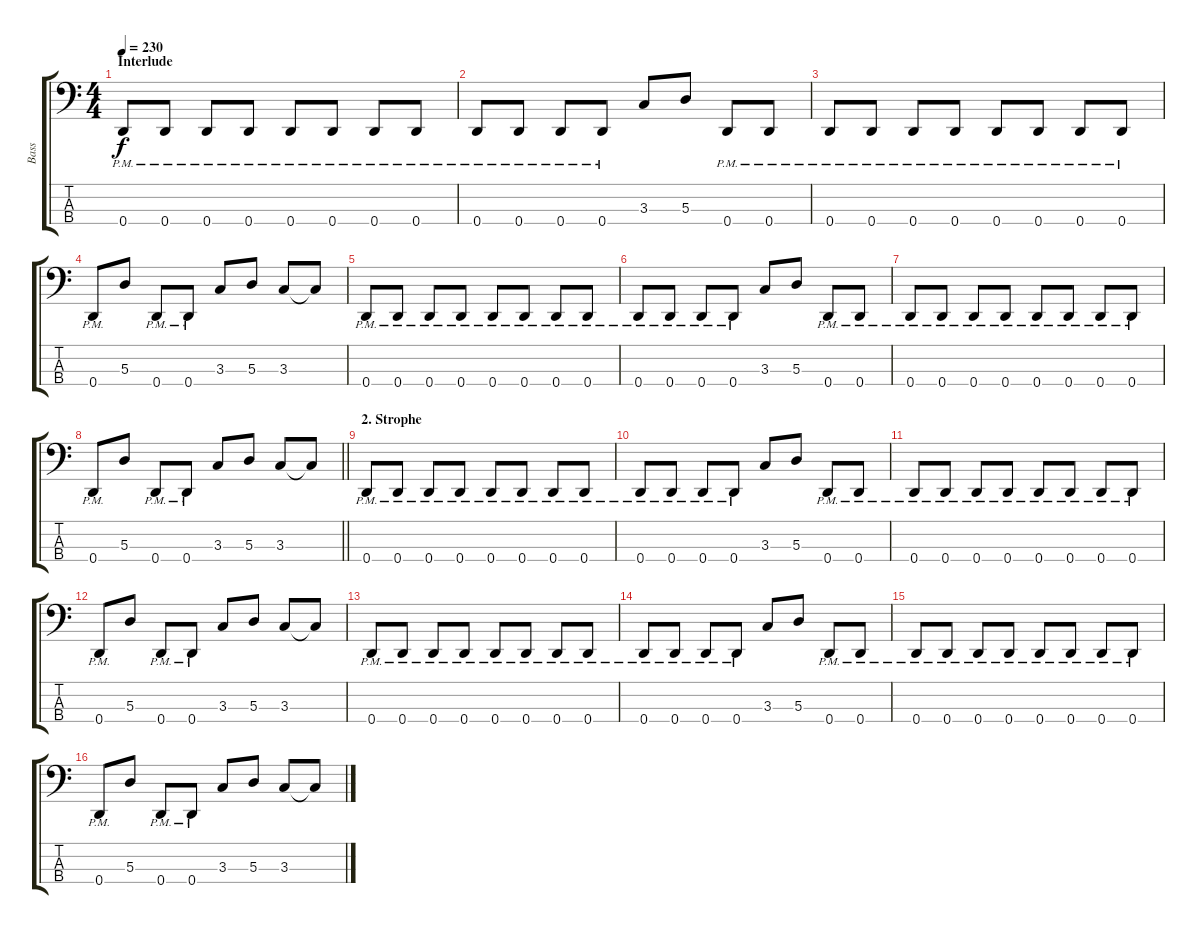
\track ("Bass" "Bass") {instrument electricbassfinger}
\staff {score tabs}
\tuning (G2 D2 A1 D1) {hide}
\ts (4 4)
\section ("" "Interlude")
\tempo 230
\clef f4
\ks c
0.4{pm}.8{dy f} 0.4{pm}.8 0.4{pm}.8 0.4{pm}.8 0.4{pm}.8 0.4{pm}.8 0.4{pm}.8 0.4{pm}.8 |
0.4{pm}.8 0.4{pm}.8 0.4{pm}.8 0.4{pm}.8 3.3.8 5.3.8 0.4{pm}.8 0.4{pm}.8 |
0.4{pm}.8 0.4{pm}.8 0.4{pm}.8 0.4{pm}.8 0.4{pm}.8 0.4{pm}.8 0.4{pm}.8 0.4{pm}.8 |
0.4{pm}.8 5.3.8 0.4{pm}.8 0.4{pm}.8 3.3.8 5.3.8 3.3.8 3.3{t}.8 |
0.4{pm}.8 0.4{pm}.8 0.4{pm}.8 0.4{pm}.8 0.4{pm}.8 0.4{pm}.8 0.4{pm}.8 0.4{pm}.8 |
0.4{pm}.8 0.4{pm}.8 0.4{pm}.8 0.4{pm}.8 3.3.8 5.3.8 0.4{pm}.8 0.4{pm}.8 |
0.4{pm}.8 0.4{pm}.8 0.4{pm}.8 0.4{pm}.8 0.4{pm}.8 0.4{pm}.8 0.4{pm}.8 0.4{pm}.8 |
\barLineRight lightlight
0.4{pm}.8 5.3.8 0.4{pm}.8 0.4{pm}.8 3.3.8 5.3.8 3.3.8 3.3{t}.8 |
\section ("" "2. Strophe")
0.4{pm}.8 0.4{pm}.8 0.4{pm}.8 0.4{pm}.8 0.4{pm}.8 0.4{pm}.8 0.4{pm}.8 0.4{pm}.8 |
0.4{pm}.8 0.4{pm}.8 0.4{pm}.8 0.4{pm}.8 3.3.8 5.3.8 0.4{pm}.8 0.4{pm}.8 |
0.4{pm}.8 0.4{pm}.8 0.4{pm}.8 0.4{pm}.8 0.4{pm}.8 0.4{pm}.8 0.4{pm}.8 0.4{pm}.8 |
0.4{pm}.8 5.3.8 0.4{pm}.8 0.4{pm}.8 3.3.8 5.3.8 3.3.8 3.3{t}.8 |
0.4{pm}.8 0.4{pm}.8 0.4{pm}.8 0.4{pm}.8 0.4{pm}.8 0.4{pm}.8 0.4{pm}.8 0.4{pm}.8 |
0.4{pm}.8 0.4{pm}.8 0.4{pm}.8 0.4{pm}.8 3.3.8 5.3.8 0.4{pm}.8 0.4{pm}.8 |
0.4{pm}.8 0.4{pm}.8 0.4{pm}.8 0.4{pm}.8 0.4{pm}.8 0.4{pm}.8 0.4{pm}.8 0.4{pm}.8 |
0.4{pm}.8 5.3.8 0.4{pm}.8 0.4{pm}.8 3.3.8 5.3.8 3.3.8 3.3{t}.8
